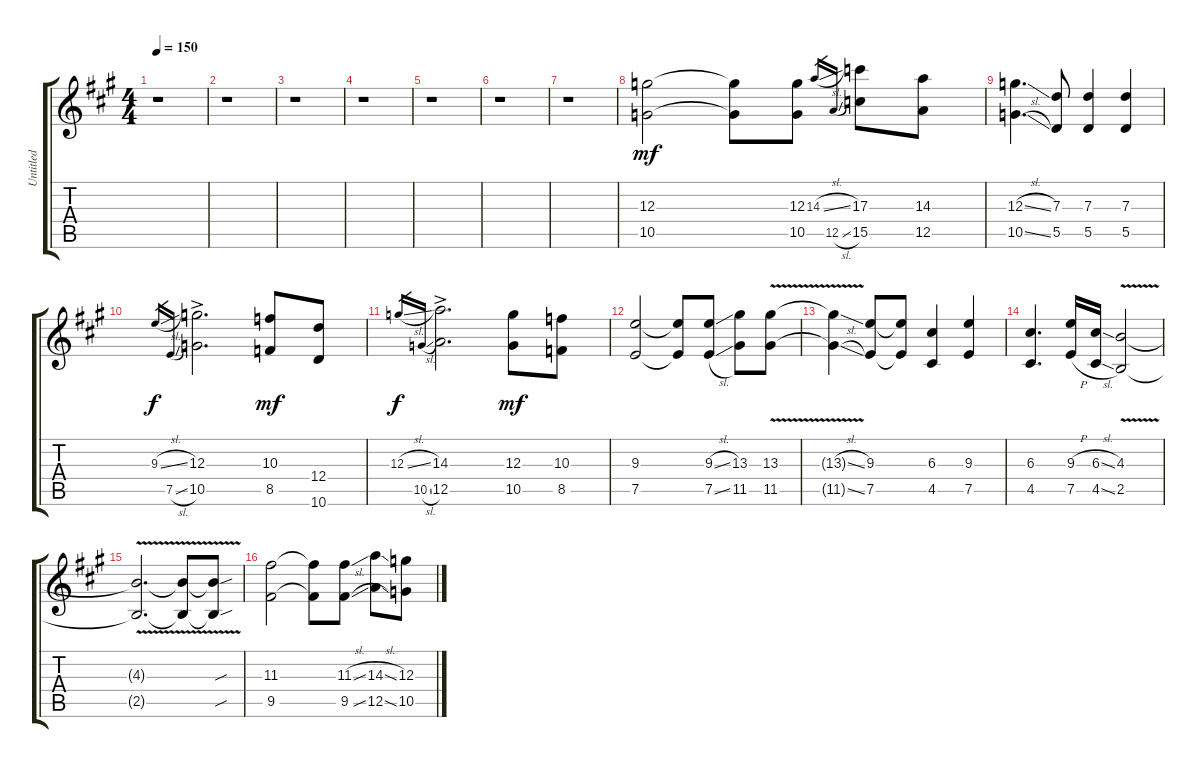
\track ("Untitled" "Untitled") {instrument distortionguitar}
\staff {score tabs}
\tuning (E4 B3 G3 D3 A2 E2) {hide}
\ts (4 4)
\tempo 150
\clef g2
\ks a
r.1{dy f} |
r.1 |
r.1 |
r.1 |
r.1 |
r.1 |
r.1 |
(12.3 10.5).2{dy mf} (12.3{t} 10.5{t}).8 (12.3 10.5).8 14.3{sl}.16{gr} 12.5{sl}.16{gr} (17.3 15.5).8 (14.3 12.5).8 |
(12.3{sl} 10.5{sl}).4{d} (7.3 5.5).8 (7.3 5.5).4 (7.3 5.5).4 |
9.3{sl}.16{gr dy f} 7.5{sl}.16{gr} (12.3{ac} 10.5{ac}).2{d} (10.3 8.5).8{dy mf} (12.4 10.6).8 |
12.3{sl}.16{gr dy f} 10.5{sl}.16{gr} (14.3{ac} 12.5{ac}).2{d} (12.3 10.5).8{dy mf} (10.3 8.5).8 |
(9.3 7.5).2 (9.3{t} 7.5{t}).8 (9.3{sl} 7.5{sl}).8 (13.3 11.5).8 (13.3{v} 11.5{v}).8 |
(13.3{sl t} 11.5{sl t}).4 (9.3 7.5).8 (9.3{t} 7.5{t}).8 (6.3 4.5).4 (9.3 7.5).4 |
(6.3 4.5).4{d} (9.3{h} 7.5{h}).16 (6.3{sl} 4.5{sl}).16 (4.3{v} 2.5{v}).2 |
(4.3{v t} 2.5{v t}).2{d} (4.3{v t} 2.5{v t}).8 (4.3{sou t} 2.5{sou t}).8 |
(11.3 9.5).2 (11.3{t} 9.5{t}).8 (11.3{sl} 9.5{sl}).8 (14.3{sl} 12.5{sl}).8 (12.3 10.5).8
